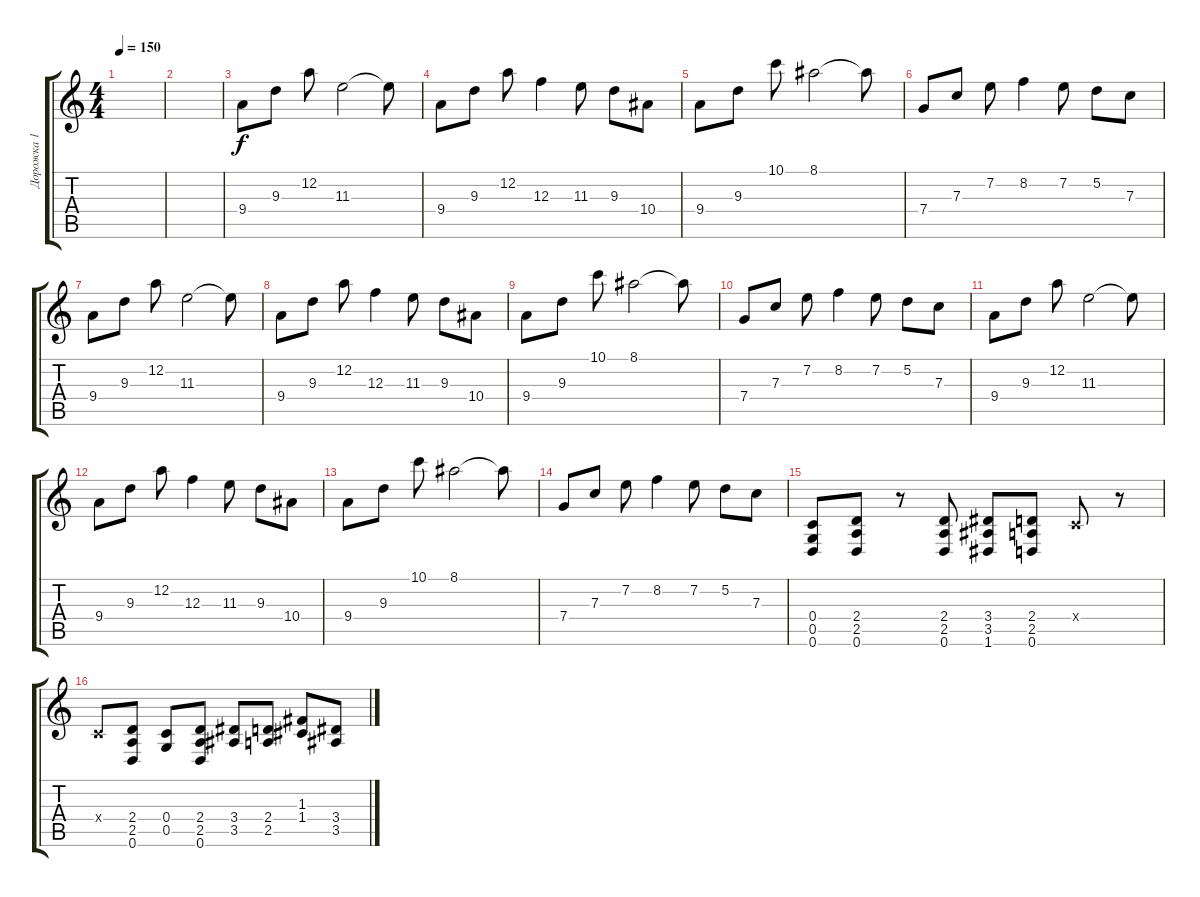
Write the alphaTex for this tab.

\track ("Дорожка 1" "Дорожка 1") {instrument distortionguitar}
\staff {score tabs}
\tuning (D4 A3 F3 C3 G2 D2) {hide}
\ts (4 4)
\tempo 150
\clef g2
\ks c
|
|
9.4.8 9.3.8 12.2.8 11.3.2 11.3{t}.8 |
9.4.8 9.3.8 12.2.8 12.3.4 11.3.8 9.3.8 10.4.8 |
9.4.8 9.3.8 10.1.8 8.1.2 8.1{t}.8 |
7.4.8 7.3.8 7.2.8 8.2.4 7.2.8 5.2.8 7.3.8 |
9.4.8 9.3.8 12.2.8 11.3.2 11.3{t}.8 |
9.4.8 9.3.8 12.2.8 12.3.4 11.3.8 9.3.8 10.4.8 |
9.4.8 9.3.8 10.1.8 8.1.2 8.1{t}.8 |
7.4.8 7.3.8 7.2.8 8.2.4 7.2.8 5.2.8 7.3.8 |
9.4.8 9.3.8 12.2.8 11.3.2 11.3{t}.8 |
9.4.8 9.3.8 12.2.8 12.3.4 11.3.8 9.3.8 10.4.8 |
9.4.8 9.3.8 10.1.8 8.1.2 8.1{t}.8 |
7.4.8 7.3.8 7.2.8 8.2.4 7.2.8 5.2.8 7.3.8 |
(0.4 0.5 0.6).8 (2.4 2.5 0.6).8 r.8 (2.4 2.5 0.6).8 (3.4 3.5 1.6).8 (2.4 2.5 0.6).8 0.4{x}.8 r.8 |
0.4{x}.8 (2.4 2.5 0.6).8 (0.4 0.5).8 (2.4 2.5 0.6).8 (3.4 3.5).8 (2.4 2.5).8 (1.3 1.4).8 (3.4 3.5).8
